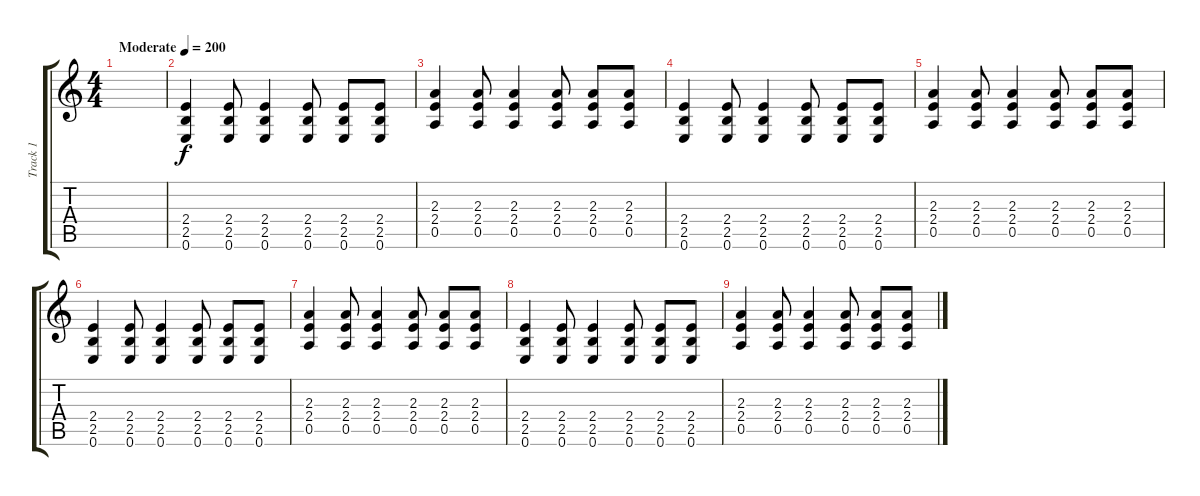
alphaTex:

\track ("Track 1" "Track 1") {instrument distortionguitar}
\staff {score tabs}
\tuning (E4 B3 G3 D3 A2 E2) {hide}
\ts (4 4)
\tempo (200 "Moderate")
\clef g2
\ks c
|
(2.4 2.5 0.6).4 (2.4 2.5 0.6).8 (2.4 2.5 0.6).4 (2.4 2.5 0.6).8 (2.4 2.5 0.6).8 (2.4 2.5 0.6).8 |
(2.3 2.4 0.5).4 (2.3 2.4 0.5).8 (2.3 2.4 0.5).4 (2.3 2.4 0.5).8 (2.3 2.4 0.5).8 (2.3 2.4 0.5).8 |
(2.4 2.5 0.6).4 (2.4 2.5 0.6).8 (2.4 2.5 0.6).4 (2.4 2.5 0.6).8 (2.4 2.5 0.6).8 (2.4 2.5 0.6).8 |
(2.3 2.4 0.5).4 (2.3 2.4 0.5).8 (2.3 2.4 0.5).4 (2.3 2.4 0.5).8 (2.3 2.4 0.5).8 (2.3 2.4 0.5).8 |
(2.4 2.5 0.6).4 (2.4 2.5 0.6).8 (2.4 2.5 0.6).4 (2.4 2.5 0.6).8 (2.4 2.5 0.6).8 (2.4 2.5 0.6).8 |
(2.3 2.4 0.5).4 (2.3 2.4 0.5).8 (2.3 2.4 0.5).4 (2.3 2.4 0.5).8 (2.3 2.4 0.5).8 (2.3 2.4 0.5).8 |
(2.4 2.5 0.6).4 (2.4 2.5 0.6).8 (2.4 2.5 0.6).4 (2.4 2.5 0.6).8 (2.4 2.5 0.6).8 (2.4 2.5 0.6).8 |
(2.3 2.4 0.5).4 (2.3 2.4 0.5).8 (2.3 2.4 0.5).4 (2.3 2.4 0.5).8 (2.3 2.4 0.5).8 (2.3 2.4 0.5).8
